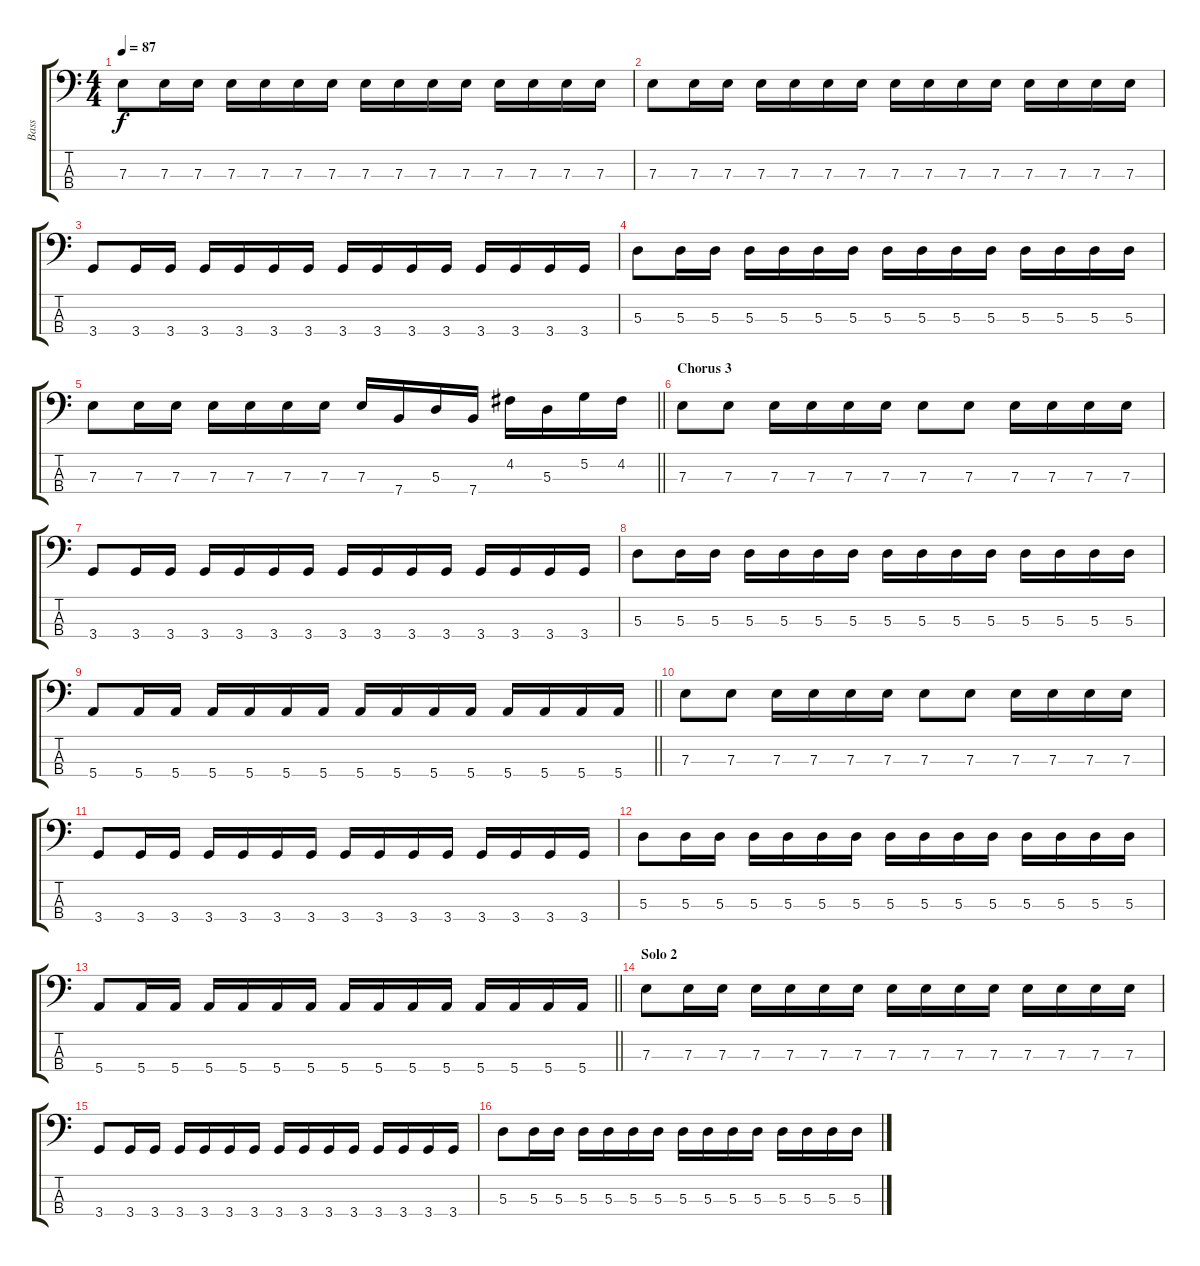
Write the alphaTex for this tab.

\track ("Bass" "Bass") {instrument electricbassfinger}
\staff {score tabs}
\tuning (G2 D2 A1 E1) {hide}
\ts (4 4)
\tempo 87
\clef f4
\ks c
7.3.8{dy f} 7.3.16 7.3.16 7.3.16 7.3.16 7.3.16 7.3.16 7.3.16 7.3.16 7.3.16 7.3.16 7.3.16 7.3.16 7.3.16 7.3.16 |
7.3.8 7.3.16 7.3.16 7.3.16 7.3.16 7.3.16 7.3.16 7.3.16 7.3.16 7.3.16 7.3.16 7.3.16 7.3.16 7.3.16 7.3.16 |
3.4.8 3.4.16 3.4.16 3.4.16 3.4.16 3.4.16 3.4.16 3.4.16 3.4.16 3.4.16 3.4.16 3.4.16 3.4.16 3.4.16 3.4.16 |
5.3.8 5.3.16 5.3.16 5.3.16 5.3.16 5.3.16 5.3.16 5.3.16 5.3.16 5.3.16 5.3.16 5.3.16 5.3.16 5.3.16 5.3.16 |
\barLineRight lightlight
7.3.8 7.3.16 7.3.16 7.3.16 7.3.16 7.3.16 7.3.16 7.3.16 7.4.16 5.3.16 7.4.16 4.2.16 5.3.16 5.2.16 4.2.16 |
\section ("" "Chorus 3")
7.3.8 7.3.8 7.3.16 7.3.16 7.3.16 7.3.16 7.3.8 7.3.8 7.3.16 7.3.16 7.3.16 7.3.16 |
3.4.8 3.4.16 3.4.16 3.4.16 3.4.16 3.4.16 3.4.16 3.4.16 3.4.16 3.4.16 3.4.16 3.4.16 3.4.16 3.4.16 3.4.16 |
5.3.8 5.3.16 5.3.16 5.3.16 5.3.16 5.3.16 5.3.16 5.3.16 5.3.16 5.3.16 5.3.16 5.3.16 5.3.16 5.3.16 5.3.16 |
\barLineRight lightlight
5.4.8 5.4.16 5.4.16 5.4.16 5.4.16 5.4.16 5.4.16 5.4.16 5.4.16 5.4.16 5.4.16 5.4.16 5.4.16 5.4.16 5.4.16 |
7.3.8 7.3.8 7.3.16 7.3.16 7.3.16 7.3.16 7.3.8 7.3.8 7.3.16 7.3.16 7.3.16 7.3.16 |
3.4.8 3.4.16 3.4.16 3.4.16 3.4.16 3.4.16 3.4.16 3.4.16 3.4.16 3.4.16 3.4.16 3.4.16 3.4.16 3.4.16 3.4.16 |
5.3.8 5.3.16 5.3.16 5.3.16 5.3.16 5.3.16 5.3.16 5.3.16 5.3.16 5.3.16 5.3.16 5.3.16 5.3.16 5.3.16 5.3.16 |
\barLineRight lightlight
5.4.8 5.4.16 5.4.16 5.4.16 5.4.16 5.4.16 5.4.16 5.4.16 5.4.16 5.4.16 5.4.16 5.4.16 5.4.16 5.4.16 5.4.16 |
\section ("" "Solo 2")
7.3.8 7.3.16 7.3.16 7.3.16 7.3.16 7.3.16 7.3.16 7.3.16 7.3.16 7.3.16 7.3.16 7.3.16 7.3.16 7.3.16 7.3.16 |
3.4.8 3.4.16 3.4.16 3.4.16 3.4.16 3.4.16 3.4.16 3.4.16 3.4.16 3.4.16 3.4.16 3.4.16 3.4.16 3.4.16 3.4.16 |
5.3.8 5.3.16 5.3.16 5.3.16 5.3.16 5.3.16 5.3.16 5.3.16 5.3.16 5.3.16 5.3.16 5.3.16 5.3.16 5.3.16 5.3.16
